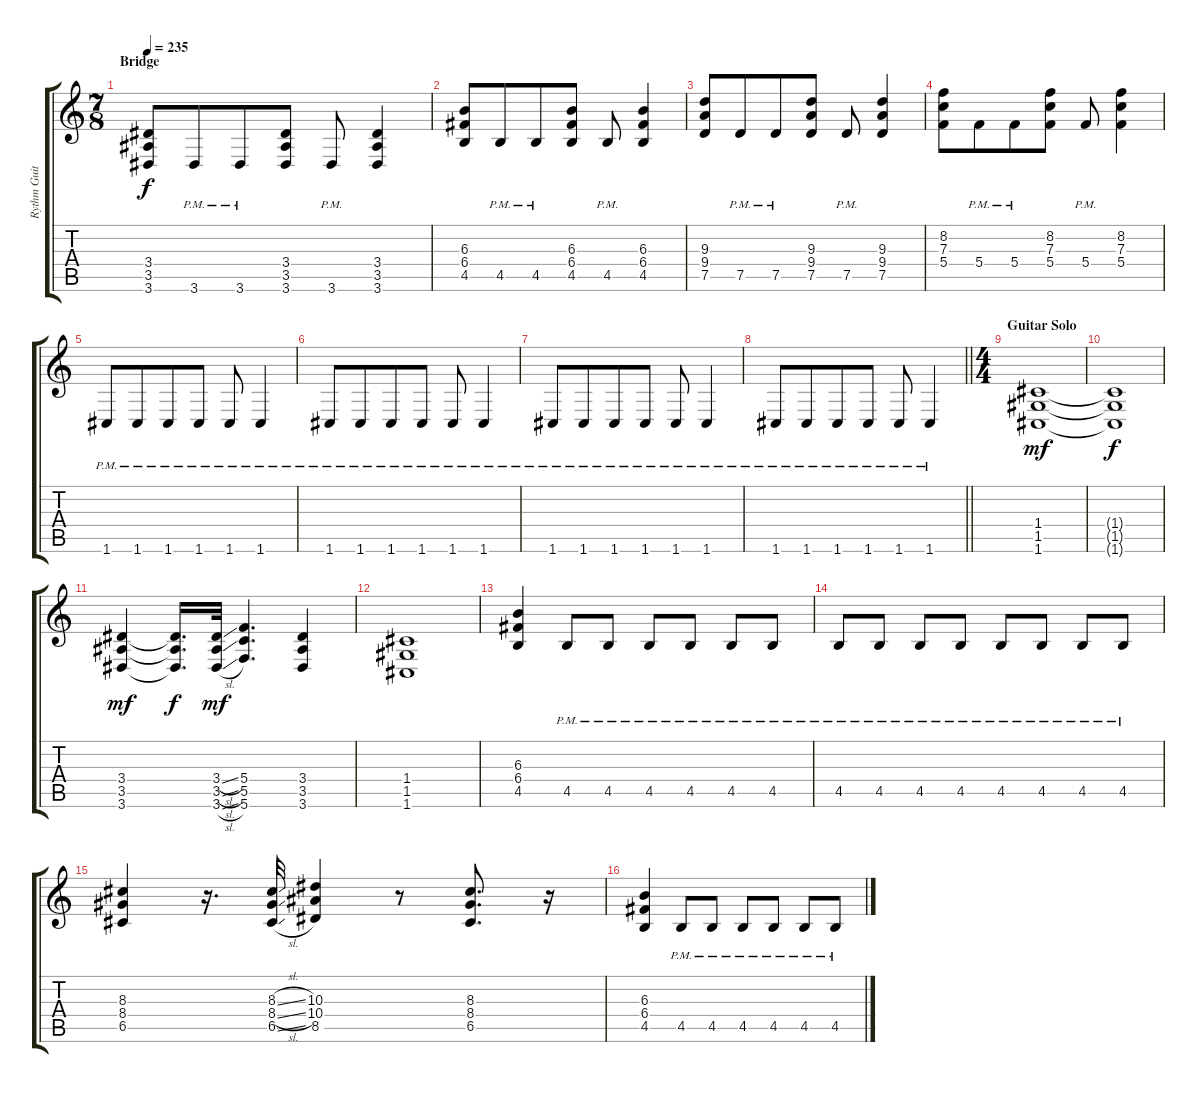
\track ("Rythm Guitar II" "Rythm Guit") {instrument overdrivenguitar}
\staff {score tabs}
\tuning (D4 A3 F3 C3 G2 C2) {hide}
\ts (7 8)
\section ("" "Bridge")
\tempo 235
\clef g2
\ks c
(3.4 3.5 3.6).8{dy f} 3.6{pm}.8 3.6{pm}.8 (3.4 3.5 3.6).8 3.6{pm}.8 (3.4 3.5 3.6).4 |
(6.3 6.4 4.5).8 4.5{pm}.8 4.5{pm}.8 (6.3 6.4 4.5).8 4.5{pm}.8 (6.3 6.4 4.5).4 |
(9.3 9.4 7.5).8 7.5{pm}.8 7.5{pm}.8 (9.3 9.4 7.5).8 7.5{pm}.8 (9.3 9.4 7.5).4 |
(8.2 7.3 5.4).8 5.4{pm}.8 5.4{pm}.8 (8.2 7.3 5.4).8 5.4{pm}.8 (8.2 7.3 5.4).4 |
1.6{pm}.8 1.6{pm}.8 1.6{pm}.8 1.6{pm}.8 1.6{pm}.8 1.6{pm}.4 |
1.6{pm}.8 1.6{pm}.8 1.6{pm}.8 1.6{pm}.8 1.6{pm}.8 1.6{pm}.4 |
1.6{pm}.8 1.6{pm}.8 1.6{pm}.8 1.6{pm}.8 1.6{pm}.8 1.6{pm}.4 |
\barLineRight lightlight
1.6{pm}.8 1.6{pm}.8 1.6{pm}.8 1.6{pm}.8 1.6{pm}.8 1.6{pm}.4 |
\ts (4 4)
\section ("" "Guitar Solo")
(1.4 1.5 1.6).1{dy mf volume 14} |
(1.4{t} 1.5{t} 1.6{t}).1{dy f} |
(3.4 3.5 3.6).4{dy mf} (3.4{t} 3.5{t} 3.6{t}).16{d dy f} (3.4{sl} 3.5{sl} 3.6{sl}).32{dy mf} (5.4 5.5 5.6).4{d} (3.4 3.5 3.6).4 |
(1.4 1.5 1.6).1 |
(6.3 6.4 4.5).4 4.5{pm}.8{volume 16} 4.5{pm}.8 4.5{pm}.8 4.5{pm}.8 4.5{pm}.8 4.5{pm}.8 |
4.5{pm}.8 4.5{pm}.8 4.5{pm}.8 4.5{pm}.8 4.5{pm}.8 4.5{pm}.8 4.5{pm}.8 4.5{pm}.8 |
(8.3 8.4 6.5).4 r.16{d} (8.3{sl} 8.4{sl} 6.5{sl}).32 (10.3 10.4 8.5).4 r.8 (8.3 8.4 6.5).8{d} r.16 |
(6.3 6.4 4.5).4 4.5{pm}.8 4.5{pm}.8 4.5{pm}.8 4.5{pm}.8 4.5{pm}.8 4.5{pm}.8
